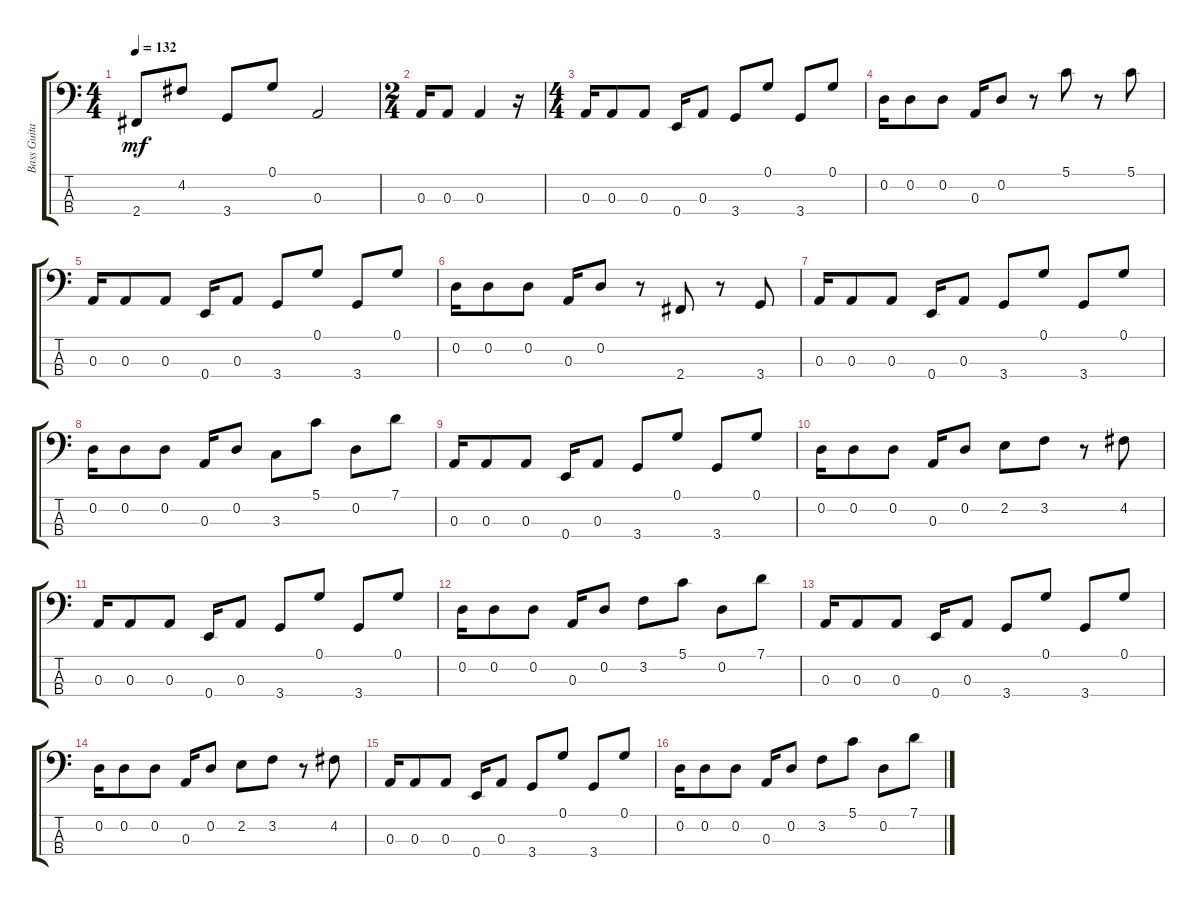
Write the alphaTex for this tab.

\track ("Bass Guitar" "Bass Guita") {instrument electricbassfinger}
\staff {score tabs}
\tuning (G2 D2 A1 E1) {hide}
\ts (4 4)
\tempo 132
\clef f4
\ks c
2.4.8{dy mf} 4.2.8 3.4.8 0.1.8 0.3.2 |
\ts (2 4)
0.3.16 0.3.8 0.3.4 r.16 |
\ts (4 4)
0.3.16 0.3.8 0.3.8 0.4.16 0.3.8 3.4.8 0.1.8 3.4.8 0.1.8 |
0.2.16 0.2.8 0.2.8 0.3.16 0.2.8 r.8 5.1.8{instrument slapbass1} r.8 5.1.8 |
0.3.16{instrument electricbassfinger} 0.3.8 0.3.8 0.4.16 0.3.8 3.4.8 0.1.8 3.4.8 0.1.8 |
0.2.16 0.2.8 0.2.8 0.3.16 0.2.8 r.8 2.4.8 r.8 3.4.8 |
0.3.16 0.3.8 0.3.8 0.4.16 0.3.8 3.4.8 0.1.8 3.4.8 0.1.8 |
0.2.16 0.2.8 0.2.8 0.3.16 0.2.8 3.3.8 5.1.8 0.2.8 7.1.8 |
0.3.16 0.3.8 0.3.8 0.4.16 0.3.8 3.4.8 0.1.8 3.4.8 0.1.8 |
0.2.16 0.2.8 0.2.8 0.3.16 0.2.8 2.2.8 3.2.8 r.8 4.2.8 |
0.3.16 0.3.8 0.3.8 0.4.16 0.3.8 3.4.8 0.1.8 3.4.8 0.1.8 |
0.2.16 0.2.8 0.2.8 0.3.16 0.2.8 3.2.8 5.1.8 0.2.8 7.1.8 |
0.3.16 0.3.8 0.3.8 0.4.16 0.3.8 3.4.8 0.1.8 3.4.8 0.1.8 |
0.2.16 0.2.8 0.2.8 0.3.16 0.2.8 2.2.8 3.2.8 r.8 4.2.8 |
0.3.16 0.3.8 0.3.8 0.4.16 0.3.8 3.4.8 0.1.8 3.4.8 0.1.8 |
0.2.16 0.2.8 0.2.8 0.3.16 0.2.8 3.2.8 5.1.8 0.2.8 7.1.8
